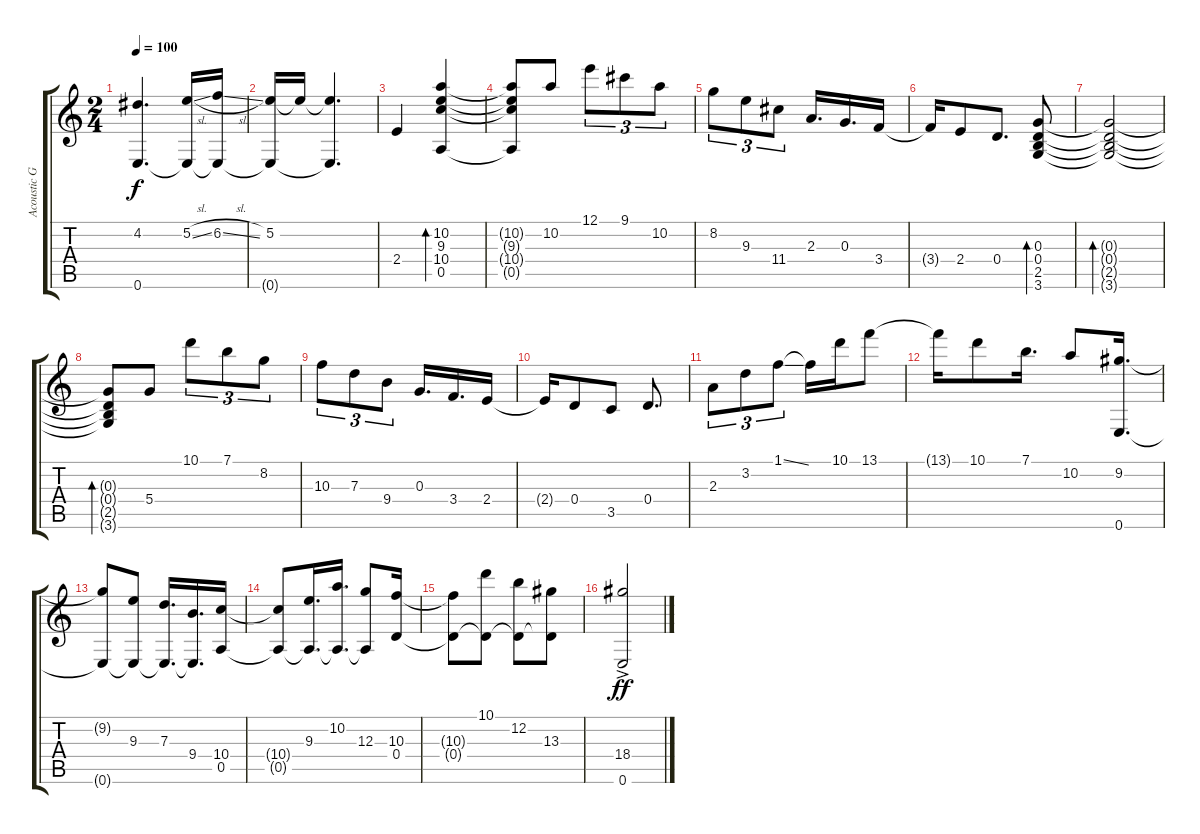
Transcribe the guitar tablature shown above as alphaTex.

\track ("Acoustic Guitar" "Acoustic G") {instrument acousticguitarnylon}
\staff {score tabs}
\tuning (E4 B3 G3 D3 A2 E2) {hide}
\ts (2 4)
\tempo 100
\clef g2
\ks c
(4.2 0.6).4{d dy f} (5.2{sl} 0.6{t}).16 (6.2{sl} 0.6{t}).16 |
(5.2 0.6{t}).16 5.2{t}.16 (5.2{t} 0.6{t}).4{d} |
2.4.4 (10.2 9.3 10.4 0.5).4{bd 240} |
(10.2{t} 9.3{t} 10.4{t} 0.5{t}).8 10.2.8 12.1.8{tu (3 2)} 9.1.8{tu (3 2)} 10.2.8{tu (3 2)} |
8.2.8{tu (3 2)} 9.3.8{tu (3 2)} 11.4.8{tu (3 2)} 2.3.16{d} 0.3.16{d} 3.4.16 |
3.4{t}.16 2.4.8 0.4.8{d} (0.3 0.4 2.5 3.6).8{bd 240} |
(0.3{t} 0.4{t} 2.5{t} 3.6{t}).2{bd 240} |
(0.3{t} 0.4{t} 2.5{t} 3.6{t}).8{bd 240} 5.4.8 10.1.8{tu (3 2)} 7.1.8{tu (3 2)} 8.2.8{tu (3 2)} |
10.3.8{tu (3 2)} 7.3.8{tu (3 2)} 9.4.8{tu (3 2)} 0.3.16{d} 3.4.16{d} 2.4.16 |
2.4{t}.16 0.4.8 3.5.8 0.4.8{d} |
2.3.8{tu (3 2)} 3.2.8{tu (3 2)} 1.1{ss}.8{tu (3 2)} 1.1{t}.16 10.1.16 13.1.8 |
13.1{t}.16 10.1.8 7.1.16{d} 10.2.8 (9.2 0.6).16{d} |
(9.2{t} 0.6{t}).8 (9.3 0.6{t}).8 (7.3 0.6{t}).16{d} (9.4 0.6{t}).16{d} (10.4 0.5).16 |
(10.4{t} 0.5{t}).8 (9.3 0.5{t}).16{d} (10.2 0.5{t}).16{d} (12.3 0.5{t}).8 (10.3 0.4).16 |
(10.3{t} 0.4{t}).8 (10.1 0.4{t}).8 (12.2 0.4{t}).8 (13.3 0.4{t}).8 |
(18.4{ac} 0.6).2{dy ff}
